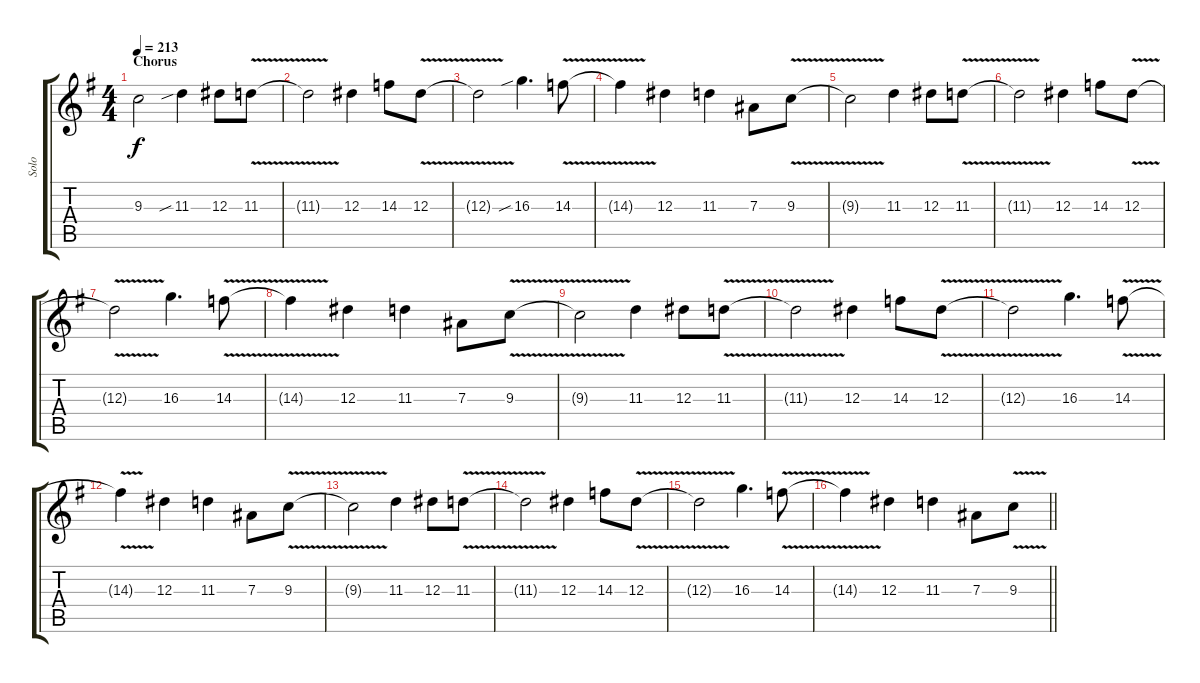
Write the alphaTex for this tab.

\track ("Solo" "Solo") {instrument distortionguitar}
\staff {score tabs}
\tuning (C4 G3 Eb3 Bb2 F2 C2) {hide}
\ts (4 4)
\section ("" "Chorus")
\tempo 213
\clef g2
\ks eminor
9.3{t}.2{dy f} 11.3{sib}.4 12.3.8 11.3{v}.8 |
11.3{t}.2 12.3.4 14.3.8 12.3{v}.8 |
12.3{t}.2 16.3{sib}.4{d} 14.3{v}.8 |
14.3{t}.4 12.3.4 11.3.4 7.3.8 9.3{v}.8 |
9.3{t}.2 11.3.4 12.3.8 11.3{v}.8 |
11.3{t}.2 12.3.4 14.3.8 12.3{v}.8 |
12.3{t}.2 16.3.4{d} 14.3{v}.8 |
14.3{t}.4 12.3.4 11.3.4 7.3.8 9.3{v}.8 |
9.3{t}.2 11.3.4 12.3.8 11.3{v}.8 |
11.3{t}.2 12.3.4 14.3.8 12.3{v}.8 |
12.3{t}.2 16.3.4{d} 14.3{v}.8 |
14.3{t}.4 12.3.4 11.3.4 7.3.8 9.3{v}.8 |
9.3{t}.2 11.3.4 12.3.8 11.3{v}.8 |
11.3{t}.2 12.3.4 14.3.8 12.3{v}.8 |
12.3{t}.2 16.3.4{d} 14.3{v}.8 |
\barLineRight lightlight
14.3{t}.4 12.3.4 11.3.4 7.3.8 9.3{v}.8
